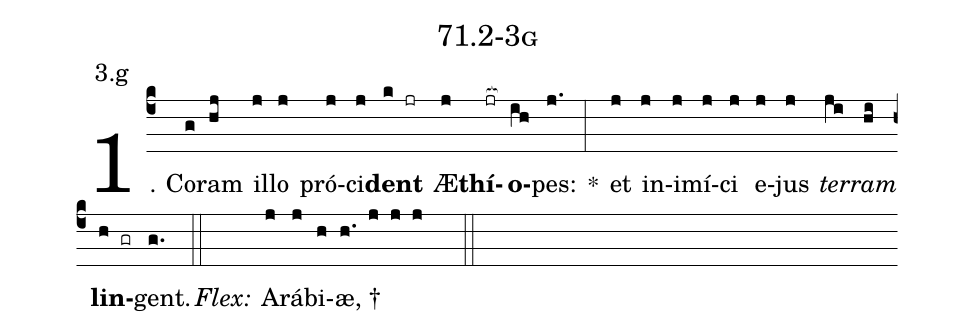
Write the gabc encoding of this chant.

name: 71.2-3g;
annotation: 3.g;
%%
(c4)1. Co(g)ram(hj) il(j)lo(j) pró(j)ci(j)<b>dent</b>(k jr) Æ(j)<b>thí</b>(jr[ocb:1{])<b>o</b>(ih[ocb:0}])pes:(j.) *(:) et(j) in(j)i(j)mí(j)ci(j) e(j)jus(j) <i>ter</i>(ji)<i>ram</i>(hi) <b>lin</b>(h gr)gent.(g.) (::)
<i>Flex:</i>()  A(j)rá(j)bi(h)æ, †(h. j j j  ::)

%E(j) u(j) o(ji) u(hi) a(h) e.(g.) (::)
